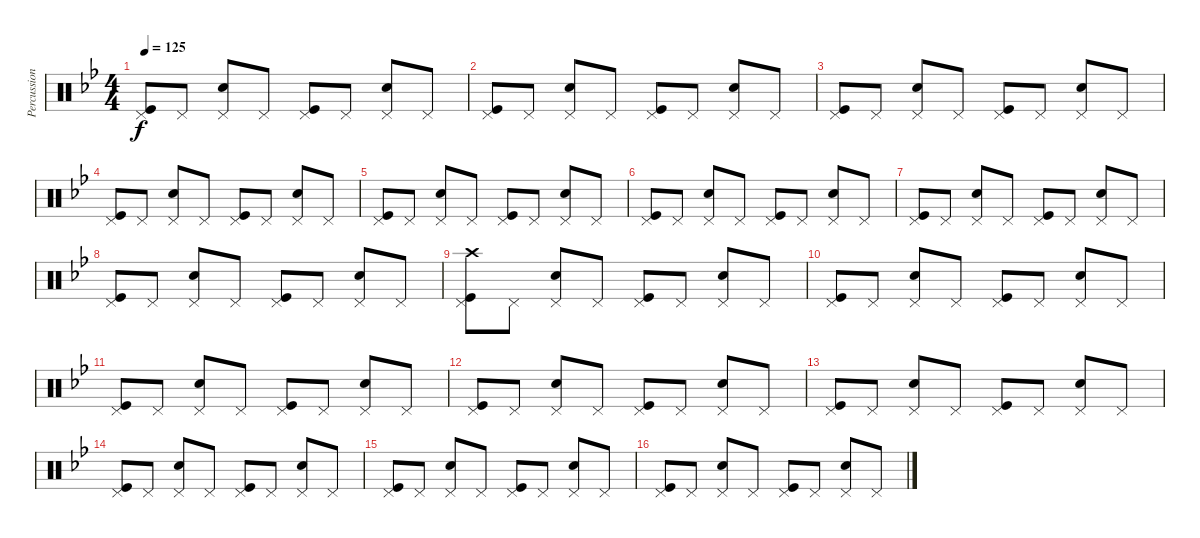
\track ("Percussion" "Percussion") {instrument percussion}
\staff {score}
\articulation defaults
\ts (4 4)
\tempo 125
\clef neutral
\ks bb
("Kick (hit)" "Pedal Hi-Hat (hit)").8{dy f} "Pedal Hi-Hat (hit)".8 ("Snare (hit) 2" "Pedal Hi-Hat (hit)").8 "Pedal Hi-Hat (hit)".8 ("Kick (hit)" "Pedal Hi-Hat (hit)").8 "Pedal Hi-Hat (hit)".8 ("Snare (hit) 2" "Pedal Hi-Hat (hit)").8 "Pedal Hi-Hat (hit)".8 |
("Kick (hit)" "Pedal Hi-Hat (hit)").8 "Pedal Hi-Hat (hit)".8 ("Snare (hit) 2" "Pedal Hi-Hat (hit)").8 "Pedal Hi-Hat (hit)".8 ("Kick (hit)" "Pedal Hi-Hat (hit)").8 "Pedal Hi-Hat (hit)".8 ("Snare (hit) 2" "Pedal Hi-Hat (hit)").8 "Pedal Hi-Hat (hit)".8 |
("Kick (hit)" "Pedal Hi-Hat (hit)").8 "Pedal Hi-Hat (hit)".8 ("Snare (hit) 2" "Pedal Hi-Hat (hit)").8 "Pedal Hi-Hat (hit)".8 ("Kick (hit)" "Pedal Hi-Hat (hit)").8 "Pedal Hi-Hat (hit)".8 ("Snare (hit) 2" "Pedal Hi-Hat (hit)").8 "Pedal Hi-Hat (hit)".8 |
("Kick (hit)" "Pedal Hi-Hat (hit)").8 "Pedal Hi-Hat (hit)".8 ("Snare (hit) 2" "Pedal Hi-Hat (hit)").8 "Pedal Hi-Hat (hit)".8 ("Kick (hit)" "Pedal Hi-Hat (hit)").8 "Pedal Hi-Hat (hit)".8 ("Snare (hit) 2" "Pedal Hi-Hat (hit)").8 "Pedal Hi-Hat (hit)".8 |
("Kick (hit)" "Pedal Hi-Hat (hit)").8 "Pedal Hi-Hat (hit)".8 ("Snare (hit) 2" "Pedal Hi-Hat (hit)").8 "Pedal Hi-Hat (hit)".8 ("Kick (hit)" "Pedal Hi-Hat (hit)").8 "Pedal Hi-Hat (hit)".8 ("Snare (hit) 2" "Pedal Hi-Hat (hit)").8 "Pedal Hi-Hat (hit)".8 |
("Kick (hit)" "Pedal Hi-Hat (hit)").8 "Pedal Hi-Hat (hit)".8 ("Snare (hit) 2" "Pedal Hi-Hat (hit)").8 "Pedal Hi-Hat (hit)".8 ("Kick (hit)" "Pedal Hi-Hat (hit)").8 "Pedal Hi-Hat (hit)".8 ("Snare (hit) 2" "Pedal Hi-Hat (hit)").8 "Pedal Hi-Hat (hit)".8 |
("Kick (hit)" "Pedal Hi-Hat (hit)").8 "Pedal Hi-Hat (hit)".8 ("Snare (hit) 2" "Pedal Hi-Hat (hit)").8 "Pedal Hi-Hat (hit)".8 ("Kick (hit)" "Pedal Hi-Hat (hit)").8 "Pedal Hi-Hat (hit)".8 ("Snare (hit) 2" "Pedal Hi-Hat (hit)").8 "Pedal Hi-Hat (hit)".8 |
("Kick (hit)" "Pedal Hi-Hat (hit)").8 "Pedal Hi-Hat (hit)".8 ("Snare (hit) 2" "Pedal Hi-Hat (hit)").8 "Pedal Hi-Hat (hit)".8 ("Kick (hit)" "Pedal Hi-Hat (hit)").8 "Pedal Hi-Hat (hit)".8 ("Snare (hit) 2" "Pedal Hi-Hat (hit)").8 "Pedal Hi-Hat (hit)".8 |
("Crash high (hit)" "Kick (hit)" "Pedal Hi-Hat (hit)").8 "Pedal Hi-Hat (hit)".8 ("Snare (hit) 2" "Pedal Hi-Hat (hit)").8 "Pedal Hi-Hat (hit)".8 ("Kick (hit)" "Pedal Hi-Hat (hit)").8 "Pedal Hi-Hat (hit)".8 ("Snare (hit) 2" "Pedal Hi-Hat (hit)").8 "Pedal Hi-Hat (hit)".8 |
("Kick (hit)" "Pedal Hi-Hat (hit)").8 "Pedal Hi-Hat (hit)".8 ("Snare (hit) 2" "Pedal Hi-Hat (hit)").8 "Pedal Hi-Hat (hit)".8 ("Kick (hit)" "Pedal Hi-Hat (hit)").8 "Pedal Hi-Hat (hit)".8 ("Snare (hit) 2" "Pedal Hi-Hat (hit)").8 "Pedal Hi-Hat (hit)".8 |
("Kick (hit)" "Pedal Hi-Hat (hit)").8 "Pedal Hi-Hat (hit)".8 ("Snare (hit) 2" "Pedal Hi-Hat (hit)").8 "Pedal Hi-Hat (hit)".8 ("Kick (hit)" "Pedal Hi-Hat (hit)").8 "Pedal Hi-Hat (hit)".8 ("Snare (hit) 2" "Pedal Hi-Hat (hit)").8 "Pedal Hi-Hat (hit)".8 |
("Kick (hit)" "Pedal Hi-Hat (hit)").8 "Pedal Hi-Hat (hit)".8 ("Snare (hit) 2" "Pedal Hi-Hat (hit)").8 "Pedal Hi-Hat (hit)".8 ("Kick (hit)" "Pedal Hi-Hat (hit)").8 "Pedal Hi-Hat (hit)".8 ("Snare (hit) 2" "Pedal Hi-Hat (hit)").8 "Pedal Hi-Hat (hit)".8 |
("Kick (hit)" "Pedal Hi-Hat (hit)").8 "Pedal Hi-Hat (hit)".8 ("Snare (hit) 2" "Pedal Hi-Hat (hit)").8 "Pedal Hi-Hat (hit)".8 ("Kick (hit)" "Pedal Hi-Hat (hit)").8 "Pedal Hi-Hat (hit)".8 ("Snare (hit) 2" "Pedal Hi-Hat (hit)").8 "Pedal Hi-Hat (hit)".8 |
("Kick (hit)" "Pedal Hi-Hat (hit)").8 "Pedal Hi-Hat (hit)".8 ("Snare (hit) 2" "Pedal Hi-Hat (hit)").8 "Pedal Hi-Hat (hit)".8 ("Kick (hit)" "Pedal Hi-Hat (hit)").8 "Pedal Hi-Hat (hit)".8 ("Snare (hit) 2" "Pedal Hi-Hat (hit)").8 "Pedal Hi-Hat (hit)".8 |
("Kick (hit)" "Pedal Hi-Hat (hit)").8 "Pedal Hi-Hat (hit)".8 ("Snare (hit) 2" "Pedal Hi-Hat (hit)").8 "Pedal Hi-Hat (hit)".8 ("Kick (hit)" "Pedal Hi-Hat (hit)").8 "Pedal Hi-Hat (hit)".8 ("Snare (hit) 2" "Pedal Hi-Hat (hit)").8 "Pedal Hi-Hat (hit)".8 |
("Kick (hit)" "Pedal Hi-Hat (hit)").8 "Pedal Hi-Hat (hit)".8 ("Snare (hit) 2" "Pedal Hi-Hat (hit)").8 "Pedal Hi-Hat (hit)".8 ("Kick (hit)" "Pedal Hi-Hat (hit)").8 "Pedal Hi-Hat (hit)".8 ("Snare (hit) 2" "Pedal Hi-Hat (hit)").8 "Pedal Hi-Hat (hit)".8
